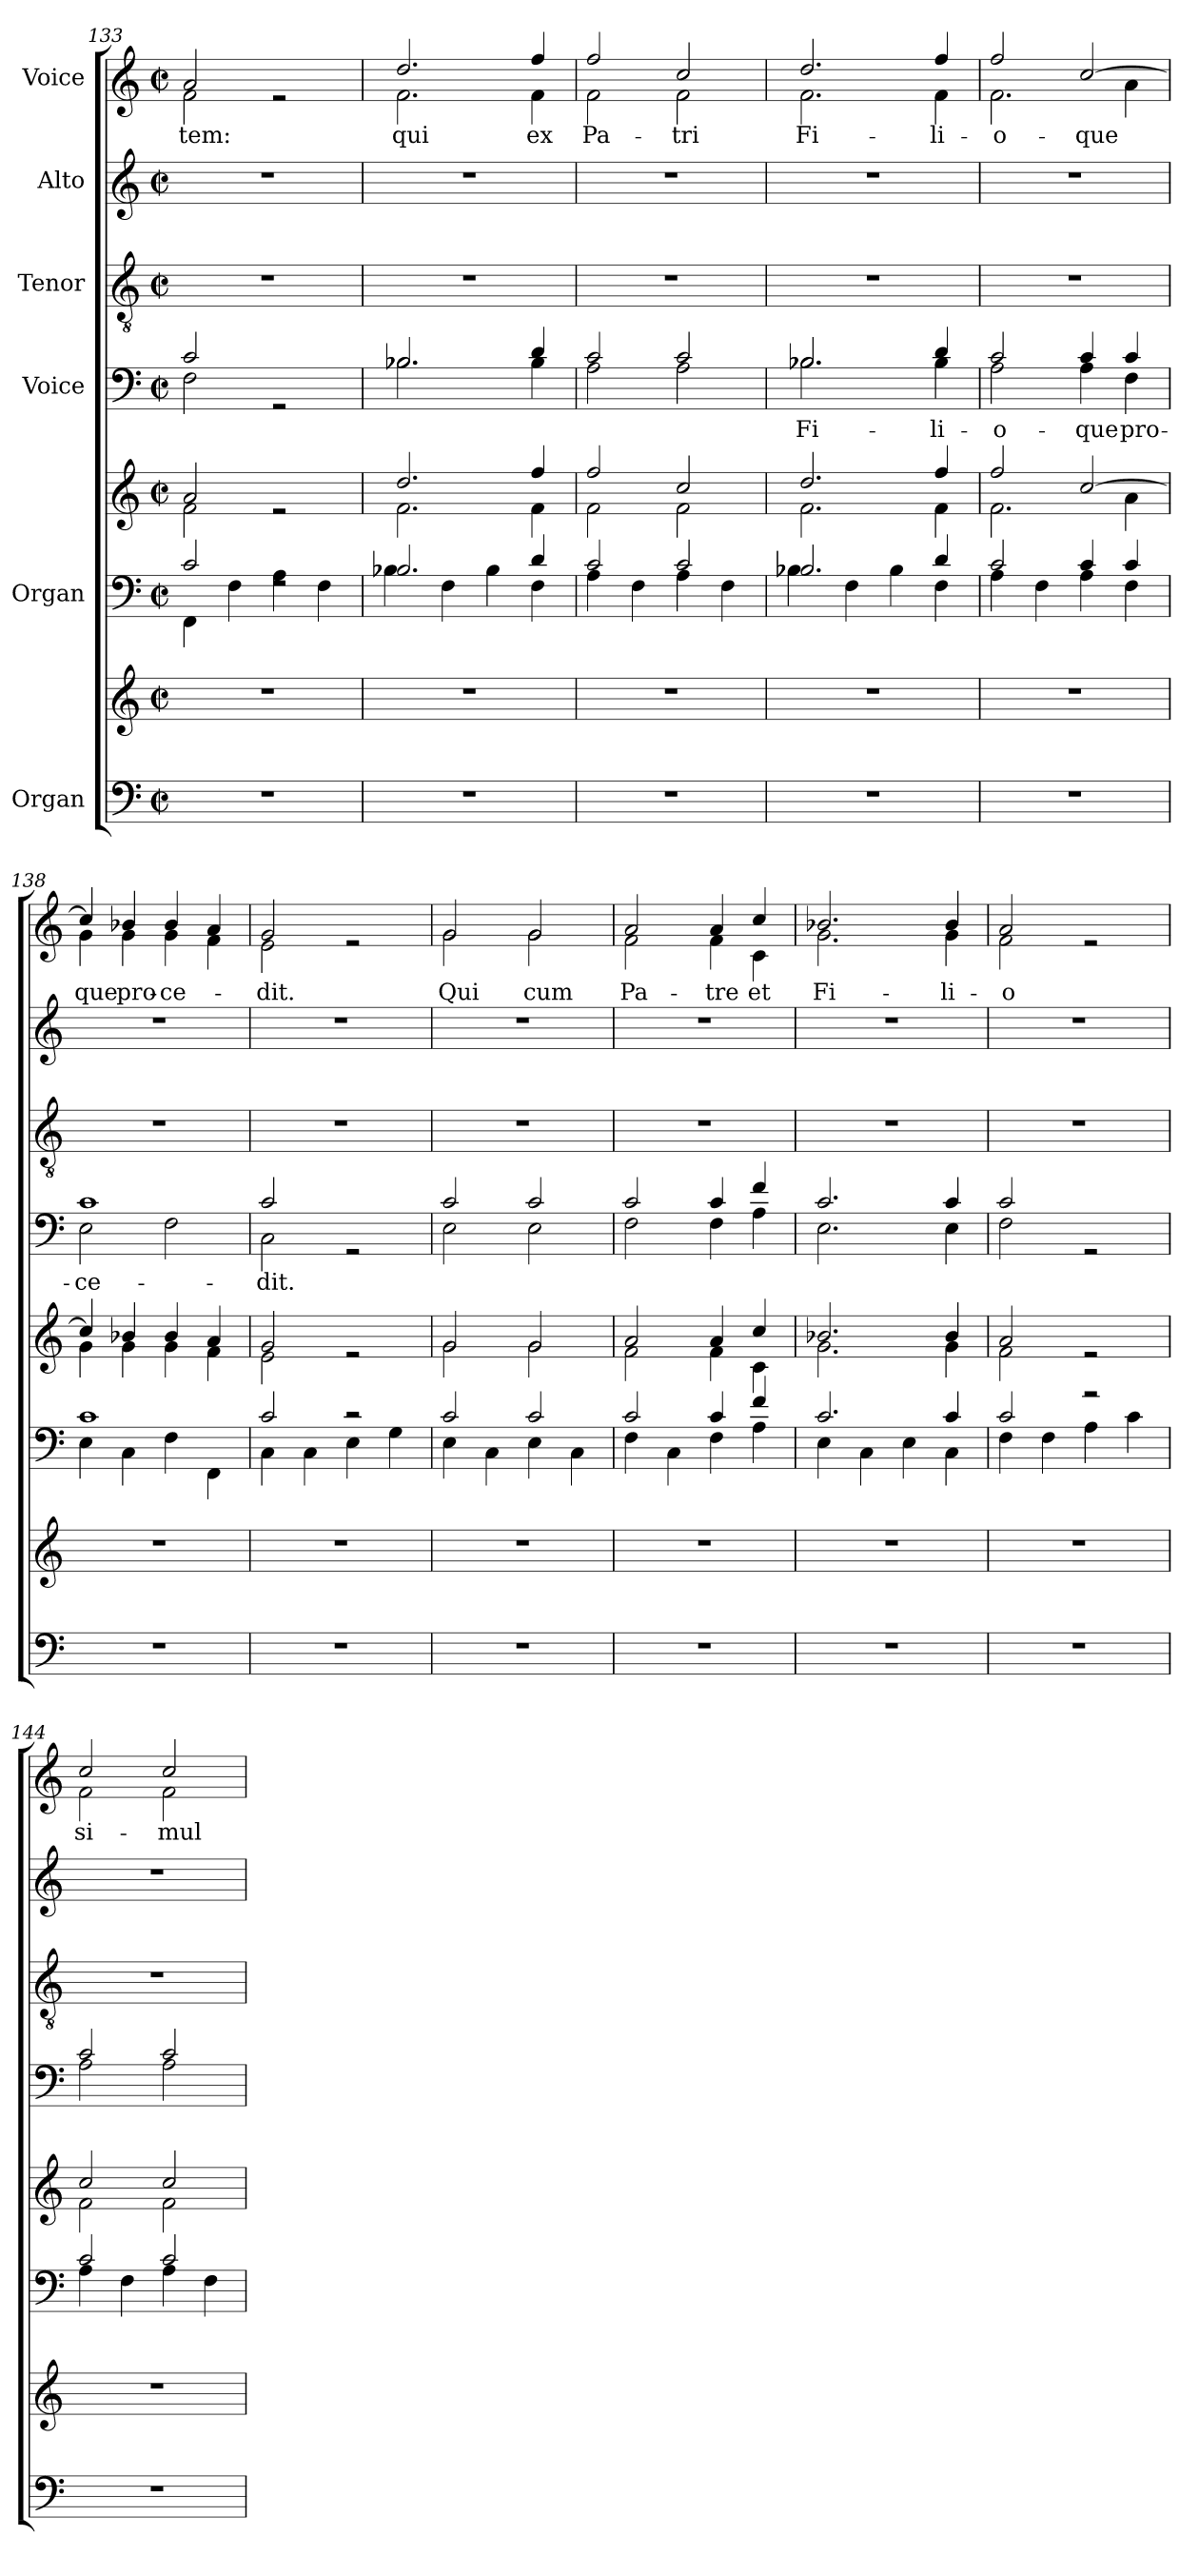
**kern	**kern	**kern	**kern	**kern	**text	**kern	**kern	**kern	**text
*part6	*part6	*part5	*part5	*part4	*part4	*part3	*part2	*part1	*part1
*staff8	*staff7	*staff6	*staff5	*staff4	*staff4	*staff3	*staff2	*staff1	*staff1
*I"Organ	*	*I"Organ	*	*I"Voice	*	*I"Tenor	*I"Alto	*I"Voice	*
*clefF4	*clefG2	*clefF4	*clefG2	*clefF4	*	*clefGv2	*clefG2	*clefG2	*
*k[]	*k[]	*k[]	*k[]	*k[]	*	*k[]	*k[]	*k[]	*
*M2/2	*M2/2	*M2/2	*M2/2	*M2/2	*	*M2/2	*M2/2	*M2/2	*
*met(c|)	*met(c|)	*met(c|)	*met(c|)	*met(c|)	*	*met(c|)	*met(c|)	*met(c|)	*
=133	=133	=133	=133	=133	=133	=133	=133	=133	=133
*	*	*^	*^	*^	*	*	*	*	*
!	!	!	!	!	!	!	!	!	!	!	!	!LO:LY:b
*	*	*	*	*	*	*	*	*	*	*	*^	*
1r	1r	2c/	4FF\	2a/	2f\	2c/	2F\	.	1r	1r	2a/	2f\	-tem:
.	.	.	4F\	.	.	.	.	.	.	.	.	.	.
.	.	2rF	4A\	2re	2ryy	2rGG	2ryy	.	.	.	2re	2ryy	.
.	.	.	4F\	.	.	.	.	.	.	.	.	.	.
=134	=134	=134	=134	=134	=134	=134	=134	=134	=134	=134	=134	=134	=134
!	!	!	!	!	!	!	!	!	!	!	!	!	!LO:LY:b
1r	1r	2.B-X/	4B-\	2.dd/	2.f\	2.B-X/	2.B-\	.	1r	1r	2.dd/	2.f\	qui
.	.	.	4F\	.	.	.	.	.	.	.	.	.	.
.	.	.	4B-\	.	.	.	.	.	.	.	.	.	.
!	!	!	!	!	!	!	!	!	!	!	!	!	!LO:LY:b
.	.	4d/	4F\	4ff/	4f\	4d/	4B-\	.	.	.	4ff/	4f\	ex
=135	=135	=135	=135	=135	=135	=135	=135	=135	=135	=135	=135	=135	=135
!	!	!	!	!	!	!	!	!	!	!	!	!	!LO:LY:b
1r	1r	2c/	4A\	2ff/	2f\	2c/	2A\	.	1r	1r	2ff/	2f\	Pa-
.	.	.	4F\	.	.	.	.	.	.	.	.	.	.
!	!	!	!	!	!	!	!	!	!	!	!	!	!LO:LY:b
.	.	2c/	4A\	2cc/	2f\	2c/	2A\	.	.	.	2cc/	2f\	-tri
.	.	.	4F\	.	.	.	.	.	.	.	.	.	.
=136	=136	=136	=136	=136	=136	=136	=136	=136	=136	=136	=136	=136	=136
!	!	!	!	!	!	!	!	!LO:LY:b	!	!	!	!	!LO:LY:b
!	!	!	!	!	!	!	!	!	!	!	!	!	!LO:LY:b
1r	1r	2.B-X/	4B-\	2.dd/	2.f\	2.B-X/	2.B-\	Fi-	1r	1r	2.dd/	2.f\	Fi-
.	.	.	4F\	.	.	.	.	.	.	.	.	.	.
.	.	.	4B-\	.	.	.	.	.	.	.	.	.	.
!	!	!	!	!	!	!	!	!LO:LY:b	!	!	!	!	!LO:LY:b
!	!	!	!	!	!	!	!	!	!	!	!	!	!LO:LY:b
.	.	4d/	4F\	4ff/	4f\	4d/	4B-\	-li-	.	.	4ff/	4f\	-li-
=137	=137	=137	=137	=137	=137	=137	=137	=137	=137	=137	=137	=137	=137
!	!	!	!	!	!	!	!	!LO:LY:b	!	!	!	!	!LO:LY:b
!	!	!	!	!	!	!	!	!	!	!	!	!	!LO:LY:b
1r	1r	2c/	4A\	2ff/	2.f\	2c/	2A\	-o-	1r	1r	2ff/	2.f\	-o-
.	.	.	4F\	.	.	.	.	.	.	.	.	.	.
!	!	!	!	!	!	!	!	!LO:LY:b	!	!	!	!	!LO:LY:b
.	.	4c/	4A\	[2cc/	.	4c/	4A\	-que	.	.	[2cc/	.	-que
!	!	!	!	!	!	!	!	!LO:LY:b	!	!	!	!	!
.	.	4c/	4F\	.	4a\	4c/	4F\	pro-	.	.	.	4a\	.
!!LO:LB:g=z	!!
=138	=138	=138	=138	=138	=138	=138	=138	=138	=138	=138	=138	=138	=138
!	!	!	!	!	!	!	!	!LO:LY:b	!	!	!	!	!LO:LY:b
1r	1r	1c	4E\	4cc/]	4g\	1c	2E\	-ce-	1r	1r	4cc/]	4g\	-que
!	!	!	!	!	!	!	!	!	!	!	!	!	!LO:LY:b
.	.	.	4C\	4b-X/	4g\	.	.	.	.	.	4b-X/	4g\	pro-
!	!	!	!	!	!	!	!	!	!	!	!	!	!LO:LY:b
.	.	.	4F\	4b-/	4g\	.	2F\	.	.	.	4b-/	4g\	-ce-
.	.	.	4FF\	4a/	4f\	.	.	.	.	.	4a/	4f\	.
=139	=139	=139	=139	=139	=139	=139	=139	=139	=139	=139	=139	=139	=139
!	!	!	!	!	!	!	!	!LO:LY:b	!	!	!	!	!LO:LY:b
1r	1r	2c/	4C\	2g/	2e\	2c/	2C\	-dit.	1r	1r	2g/	2e\	-dit.
.	.	.	4C\	.	.	.	.	.	.	.	.	.	.
.	.	2r	4E\	2re	2ryy	2rGG	2ryy	.	.	.	2re	2ryy	.
.	.	.	4G\	.	.	.	.	.	.	.	.	.	.
=140	=140	=140	=140	=140	=140	=140	=140	=140	=140	=140	=140	=140	=140
!	!	!	!	!	!	!	!	!	!	!	!	!	!LO:LY:b
1r	1r	2c/	4E\	2g/	2g\	2c/	2E\	.	1r	1r	2g/	2g\	Qui
.	.	.	4C\	.	.	.	.	.	.	.	.	.	.
!	!	!	!	!	!	!	!	!	!	!	!	!	!LO:LY:b
.	.	2c/	4E\	2g/	2g\	2c/	2E\	.	.	.	2g/	2g\	cum
.	.	.	4C\	.	.	.	.	.	.	.	.	.	.
=141	=141	=141	=141	=141	=141	=141	=141	=141	=141	=141	=141	=141	=141
!	!	!	!	!	!	!	!	!	!	!	!	!	!LO:LY:b
1r	1r	2c/	4F\	2a/	2f\	2c/	2F\	.	1r	1r	2a/	2f\	Pa-
.	.	.	4C\	.	.	.	.	.	.	.	.	.	.
!	!	!	!	!	!	!	!	!	!	!	!	!	!LO:LY:b
.	.	4c/	4F\	4a/	4f\	4c/	4F\	.	.	.	4a/	4f\	-tre
!	!	!	!	!	!	!	!	!	!	!	!	!	!LO:LY:b
.	.	4f/	4A\	4cc/	4c\	4f/	4A\	.	.	.	4cc/	4c\	et
=142	=142	=142	=142	=142	=142	=142	=142	=142	=142	=142	=142	=142	=142
!	!	!	!	!	!	!	!	!	!	!	!	!	!LO:LY:b
1r	1r	2.c/	4E\	2.b-X/	2.g\	2.c/	2.E\	.	1r	1r	2.b-X/	2.g\	Fi-
.	.	.	4C\	.	.	.	.	.	.	.	.	.	.
.	.	.	4E\	.	.	.	.	.	.	.	.	.	.
!	!	!	!	!	!	!	!	!	!	!	!	!	!LO:LY:b
.	.	4c/	4C\	4b-/	4g\	4c/	4E\	.	.	.	4b-/	4g\	-li-
=143	=143	=143	=143	=143	=143	=143	=143	=143	=143	=143	=143	=143	=143
!	!	!	!	!	!	!	!	!	!	!	!	!	!LO:LY:b
1r	1r	2c/	4F\	2a/	2f\	2c/	2F\	.	1r	1r	2a/	2f\	-o
.	.	.	4F\	.	.	.	.	.	.	.	.	.	.
.	.	2r	4A\	2re	2ryy	2rGG	2ryy	.	.	.	2re	2ryy	.
.	.	.	4c\	.	.	.	.	.	.	.	.	.	.
=144	=144	=144	=144	=144	=144	=144	=144	=144	=144	=144	=144	=144	=144
!	!	!	!	!	!	!	!	!	!	!	!	!	!LO:LY:b
1r	1r	2c/	4A\	2cc/	2f\	2c/	2A\	.	1r	1r	2cc/	2f\	si-
.	.	.	4F\	.	.	.	.	.	.	.	.	.	.
!	!	!	!	!	!	!	!	!	!	!	!	!	!LO:LY:b
.	.	2c/	4A\	2cc/	2f\	2c/	2A\	.	.	.	2cc/	2f\	-mul
.	.	.	4F\	.	.	.	.	.	.	.	.	.	.
*	*	*v	*v	*	*	*v	*v	*	*	*	*v	*v	*
*	*	*	*v	*v	*	*	*	*	*	*
=	=	=	=	=	=	=	=	=	=
*-	*-	*-	*-	*-	*-	*-	*-	*-	*-
